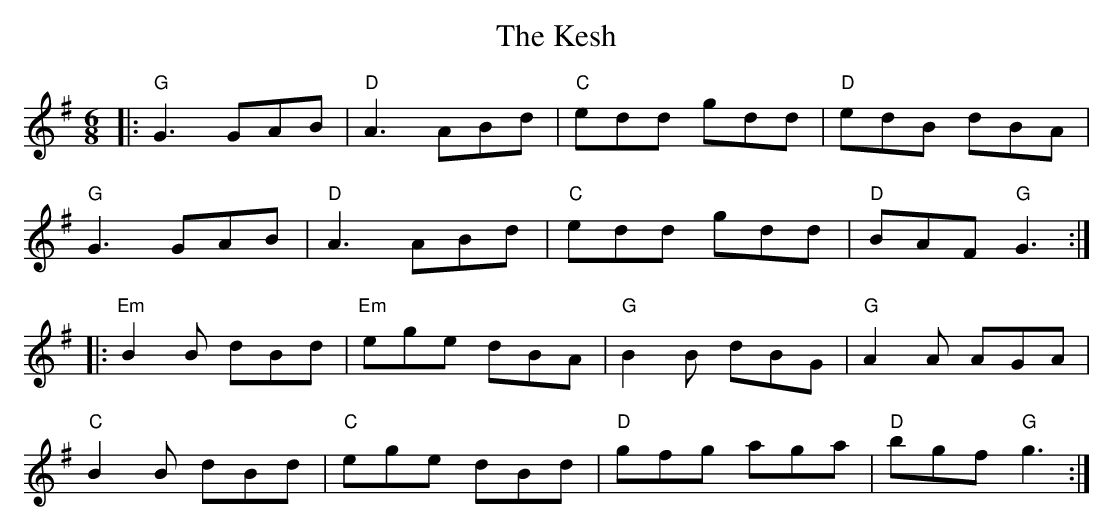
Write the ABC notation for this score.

X:1
T: The Kesh
M: 6/8
L: 1/8
K: Gmaj
|:"G"G3 GAB|"D"A3 ABd|"C"edd gdd|"D"edB dBA|
"G"G3 GAB|"D"A3 ABd|"C"edd gdd|"D"BAF "G"G3:|
|:"Em"B2B dBd|"Em"ege dBA|"G"B2B dBG|"G"A2 A AGA|
"C"B2B dBd|"C"ege dBd|"D"gfg aga|"D"bgf "G"g3:|
